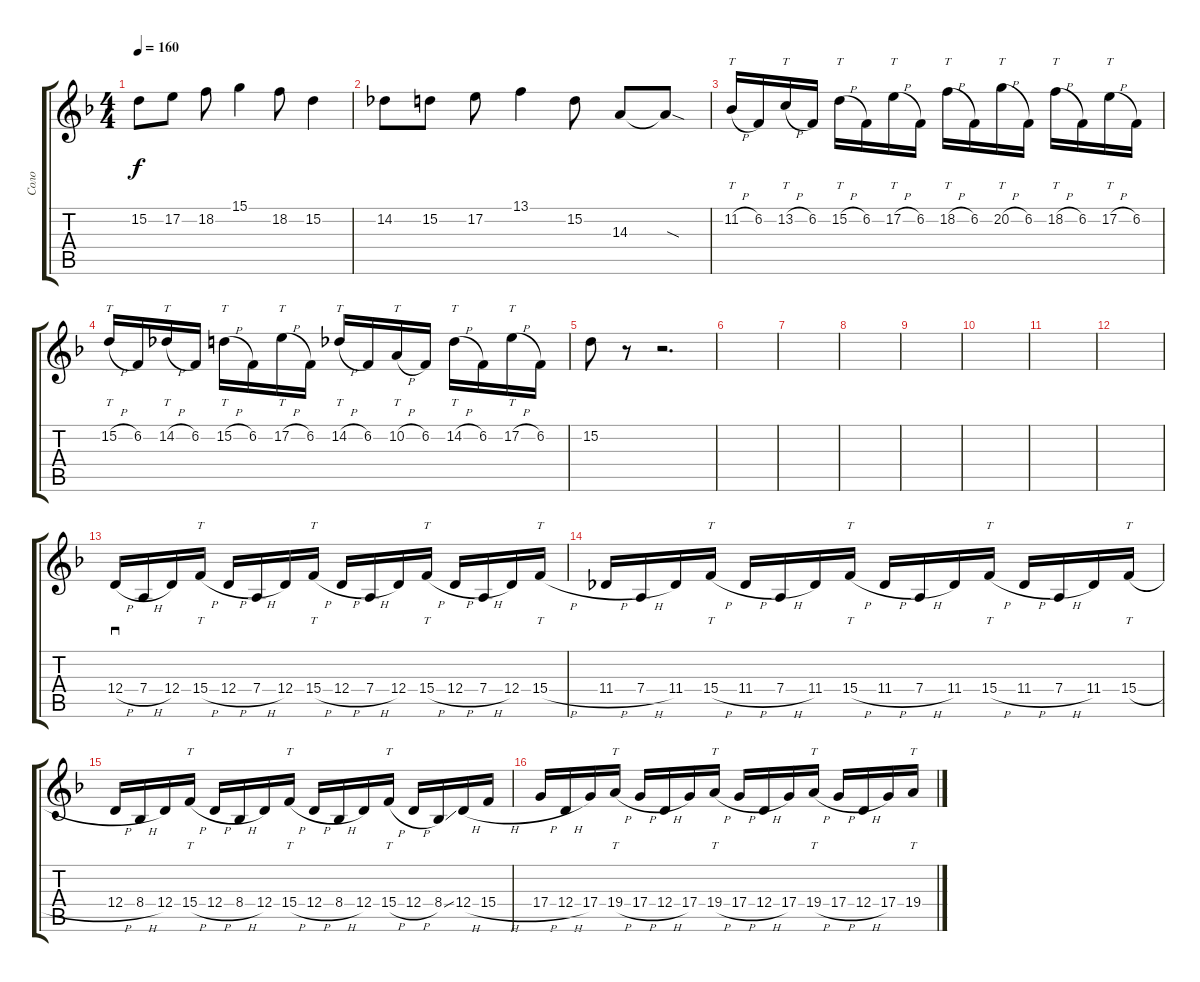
\track ("Соло" "Соло") {instrument fx5brightness}
\staff {score tabs}
\tuning (E4 B3 G3 D3 A2 E2) {hide}
\ts (4 4)
\tempo 160
\clef g2
\ks dminor
15.2.8{dy f} 17.2.8 18.2.8 15.1.4 18.2.8 15.2.4 |
14.2.8 15.2.8 17.2.8 13.1.4 15.2.8 14.3.8 14.3{sod t}.8 |
11.2{h}.16{tt} 6.2.16 13.2{h}.16{tt} 6.2.16 15.2{h}.16{tt} 6.2.16 17.2{h}.16{tt} 6.2.16 18.2{h}.16{tt} 6.2.16 20.2{h}.16{tt} 6.2.16 18.2{h}.16{tt} 6.2.16 17.2{h}.16{tt} 6.2.16 |
15.2{h}.16{tt} 6.2.16 14.2{h}.16{tt} 6.2.16 15.2{h}.16{tt} 6.2.16 17.2{h}.16{tt} 6.2.16 14.2{h}.16{tt} 6.2.16 10.2{h}.16{tt} 6.2.16 14.2{h}.16{tt} 6.2.16 17.2{h}.16{tt} 6.2.16 |
15.2.8 r.8 r.2{d} |
|
|
|
|
|
|
|
12.4{h}.16{sd volume 9} 7.4{h}.16 12.4.16 15.4{h}.16{tt} 12.4{h}.16 7.4{h}.16 12.4.16 15.4{h}.16{tt} 12.4{h}.16 7.4{h}.16 12.4.16 15.4{h}.16{tt} 12.4{h}.16 7.4{h}.16 12.4.16 15.4{h}.16{tt} |
11.4{h}.16 7.4{h}.16 11.4.16 15.4{h}.16{tt} 11.4{h}.16 7.4{h}.16 11.4.16 15.4{h}.16{tt} 11.4{h}.16 7.4{h}.16 11.4.16 15.4{h}.16{tt} 11.4{h}.16 7.4{h}.16 11.4.16 15.4{h}.16{tt} |
12.4{h}.16 8.4{h}.16 12.4.16 15.4{h}.16{tt} 12.4{h}.16 8.4{h}.16 12.4.16 15.4{h}.16{tt} 12.4{h}.16 8.4{h}.16 12.4.16 15.4{h}.16{tt} 12.4{h}.16 8.4{ss}.16 12.4{h}.16 15.4{h}.16 |
17.4{h}.16 12.4{h}.16 17.4.16 19.4{h}.16{tt} 17.4{h}.16 12.4{h}.16 17.4.16 19.4{h}.16{tt} 17.4{h}.16 12.4{h}.16 17.4.16 19.4{h}.16{tt} 17.4{h}.16 12.4{h}.16 17.4.16 19.4.16{tt}
